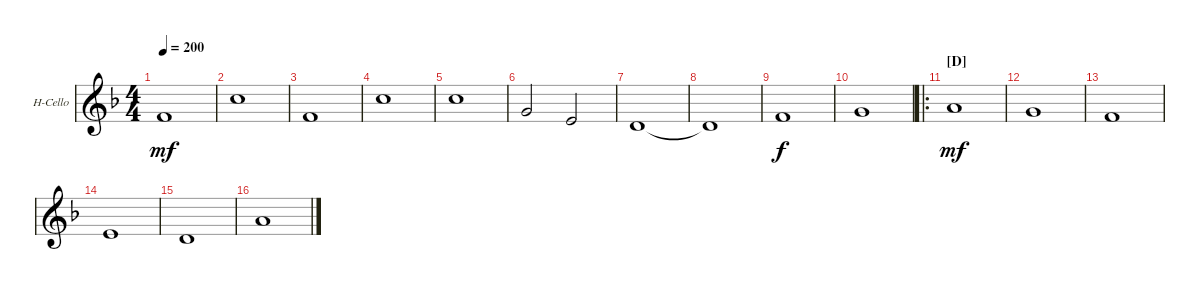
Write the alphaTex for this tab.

\bracketExtendMode groupsimilarinstruments
\firstSystemTrackNameOrientation horizontal
\otherSystemsTrackNameOrientation horizontal
\track ("Harmony Cello" "H-Cello") {instrument cello}
\staff {score}
\tuning (A3 D3 G2 C2)
\ts (4 4)
\tempo 200
\clef g2
\scale
0.333333
\ks dminor
22.3.1{dy mf} |
\scale
0.333333 22.2.1 |
\scale
0.333333 22.3.1 |
\scale
0.333333 22.2.1 |
\scale
0.333333 22.2.1 |
\scale
0.333333 24.3.2 21.3.2 |
\scale
0.333333 19.3.1 |
\scale
0.333333 19.3{t}.1 |
\scale
0.333333 22.3.1{dy f} |
\scale
0.313131 24.3.1 |
\ro
\section ("D" "")
\scale
0.373737 19.2.1{dy mf} |
\scale
0.313131 17.2.1 |
\scale
0.333333 15.2.1 |
\scale
0.333333 14.2.1 |
\scale
0.333333 12.2.1 |
\scale
0.322917 12.1.1
